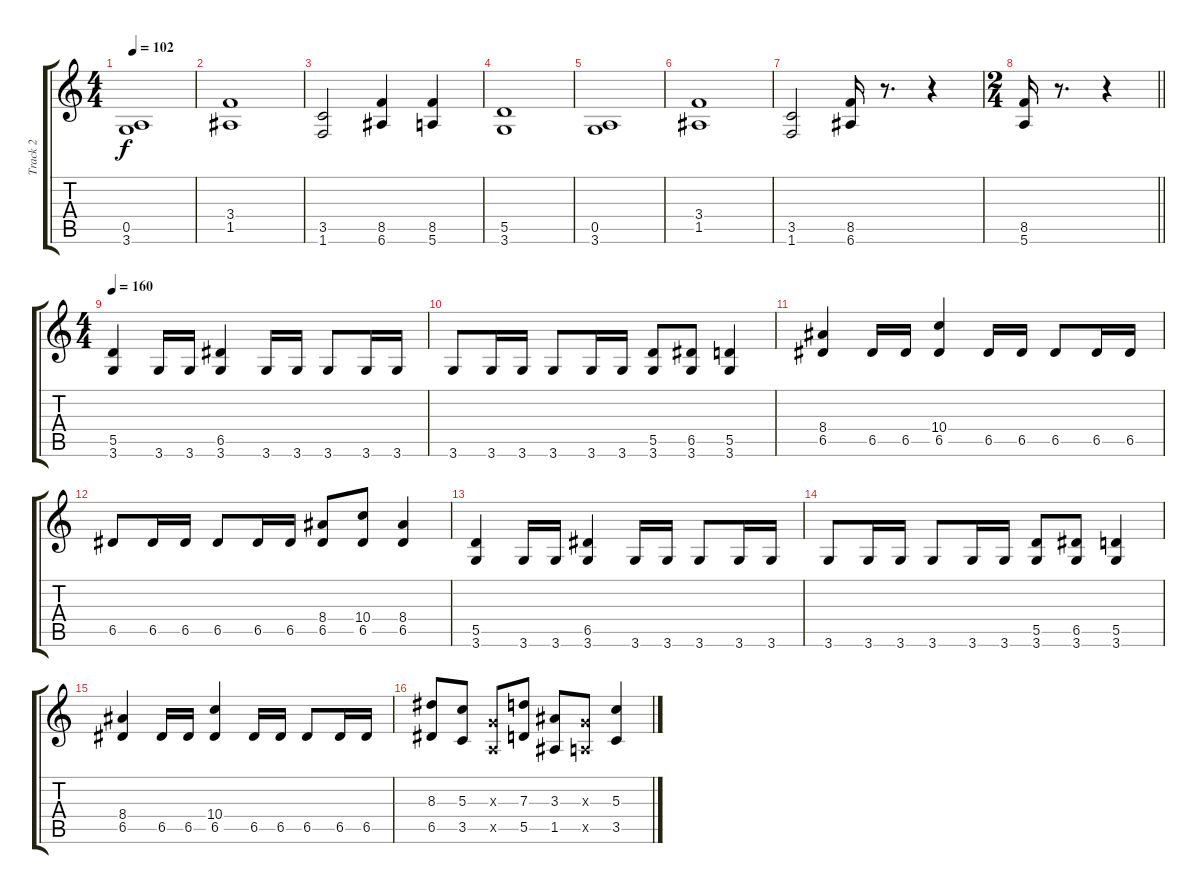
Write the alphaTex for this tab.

\track ("Track 2" "Track 2") {instrument distortionguitar}
\staff {score tabs}
\tuning (E4 B3 G3 D3 A2 E2) {hide}
\ts (4 4)
\tempo 102
\clef g2
\ks c
(0.5 3.6).1{dy f} |
(3.4 1.5).1 |
(3.5 1.6).2 (8.5 6.6).4 (8.5 5.6).4 |
(5.5 3.6).1 |
(0.5 3.6).1 |
(3.4 1.5).1 |
(3.5 1.6).2 (8.5 6.6).16 r.8{d} r.4 |
\ts (2 4)
\barLineRight lightlight
(8.5 5.6).16 r.8{d} r.4 |
\ts (4 4)
\tempo 160
(5.5 3.6).4 3.6.16 3.6.16 (6.5 3.6).4 3.6.16 3.6.16 3.6.8 3.6.16 3.6.16 |
3.6.8 3.6.16 3.6.16 3.6.8 3.6.16 3.6.16 (5.5 3.6).8 (6.5 3.6).8 (5.5 3.6).4 |
(8.4 6.5).4 6.5.16 6.5.16 (10.4 6.5).4 6.5.16 6.5.16 6.5.8 6.5.16 6.5.16 |
6.5.8 6.5.16 6.5.16 6.5.8 6.5.16 6.5.16 (8.4 6.5).8 (10.4 6.5).8 (8.4 6.5).4 |
(5.5 3.6).4 3.6.16 3.6.16 (6.5 3.6).4 3.6.16 3.6.16 3.6.8 3.6.16 3.6.16 |
3.6.8 3.6.16 3.6.16 3.6.8 3.6.16 3.6.16 (5.5 3.6).8 (6.5 3.6).8 (5.5 3.6).4 |
(8.4 6.5).4 6.5.16 6.5.16 (10.4 6.5).4 6.5.16 6.5.16 6.5.8 6.5.16 6.5.16 |
(8.3 6.5).8 (5.3 3.5).8 (0.3{x} 0.5{x}).8 (7.3 5.5).8 (3.3 1.5).8 (0.3{x} 0.5{x}).8 (5.3 3.5).4
